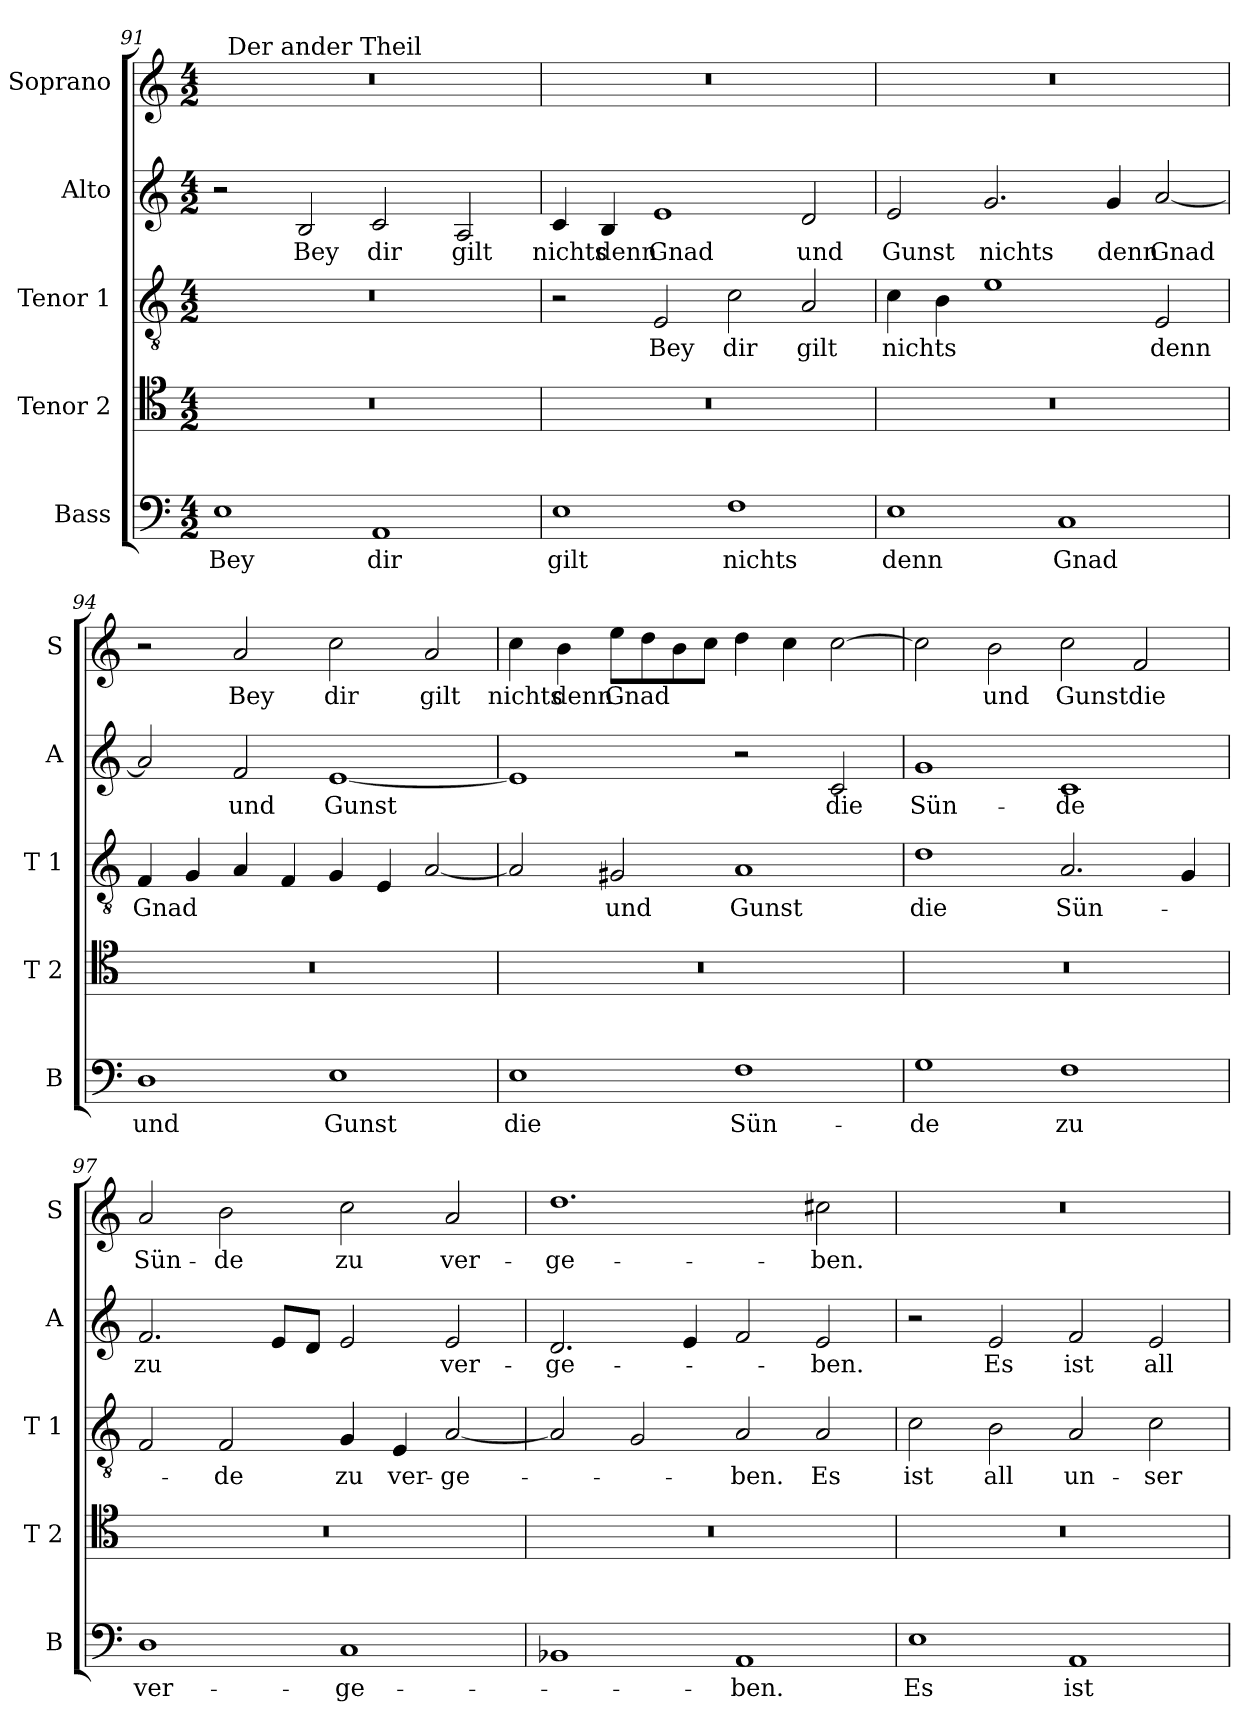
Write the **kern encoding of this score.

**kern	**text	**kern	**kern	**text	**kern	**text	**kern	**text
*part5	*part5	*part4	*part3	*part3	*part2	*part2	*part1	*part1
*staff5	*staff5	*staff4	*staff3	*staff3	*staff2	*staff2	*staff1	*staff1
*I"Bass	*	*I"Tenor 2	*I"Tenor 1	*	*I"Alto	*	*I"Soprano	*
*I'B	*	*I'T 2	*I'T 1	*	*I'A	*	*I'S	*
!!LO:LB:g=z
*clefF4	*	*clefC4	*clefGv2	*	*clefG2	*	*clefG2	*
*k[]	*	*k[]	*k[]	*	*k[]	*	*k[]	*
*C:	*	*C:	*C:	*	*C:	*	*C:	*
*M4/2	*	*M4/2	*M4/2	*	*M4/2	*	*M4/2	*
=91	=91	=91	=91	=91	=91	=91	=91	=91
!	!LO:LY:b	!	!	!	!	!	!	!
*	*	*	*	*	*	*	*^	*
1E	Bey	0r	0r	.	2r	.	0r	32ryy	.
!	!	!	!	!	!	!	!	!LO:TX:a:t=Der ander Theil	!
.	.	.	.	.	.	.	.	1ryy	.
!	!	!	!	!	!	!LO:LY:b	!	!	!
.	.	.	.	.	2B/	Bey	.	.	.
!	!LO:LY:b	!	!	!	!	!LO:LY:b	!	!	!
1AA	dir	.	.	.	2c/	dir	.	.	.
.	.	.	.	.	.	.	.	2ryy	.
!	!	!	!	!	!	!LO:LY:b	!	!	!
.	.	.	.	.	2A/	gilt	.	.	.
.	.	.	.	.	.	.	.	4...ryy	.
=92	=92	=92	=92	=92	=92	=92	=92	=92	=92
!	!LO:LY:b	!	!	!	!	!LO:LY:b	!	!	!
*	*	*	*	*	*	*	*v	*v	*
1E	gilt	0r	2r	.	4c/	nichts	0r	.
!	!	!	!	!	!	!LO:LY:b	!	!
.	.	.	.	.	4B/	denn	.	.
!	!	!	!	!LO:LY:b	!	!LO:LY:b	!	!
.	.	.	2E/	Bey	1e	Gnad	.	.
!	!LO:LY:b	!	!	!LO:LY:b	!	!	!	!
1F	nichts	.	2c\	dir	.	.	.	.
!	!	!	!	!LO:LY:b	!	!LO:LY:b	!	!
.	.	.	2A/	gilt	2d/	und	.	.
=93	=93	=93	=93	=93	=93	=93	=93	=93
!	!LO:LY:b	!	!	!LO:LY:b	!	!LO:LY:b	!	!
1E	denn	0r	4c\	nichts	2e/	Gunst	0r	.
.	.	.	4B\	.	.	.	.	.
!	!	!	!	!	!	!LO:LY:b	!	!
.	.	.	1e	.	2.g/	nichts	.	.
!	!LO:LY:b	!	!	!	!	!	!	!
1C	Gnad	.	.	.	.	.	.	.
!	!	!	!	!	!	!LO:LY:b	!	!
.	.	.	.	.	4g/	denn	.	.
!	!	!	!	!LO:LY:b	!	!LO:LY:b	!	!
.	.	.	2E/	denn	[2a/	Gnad	.	.
=94	=94	=94	=94	=94	=94	=94	=94	=94
!	!LO:LY:b	!	!	!LO:LY:b	!	!	!	!
1D	und	0r	4F/	Gnad	2a/]	.	2r	.
.	.	.	4G/	.	.	.	.	.
!	!	!	!	!	!	!LO:LY:b	!	!LO:LY:b
.	.	.	4A/	.	2f/	und	2a/	Bey
.	.	.	4F/	.	.	.	.	.
!	!LO:LY:b	!	!	!	!	!LO:LY:b	!	!LO:LY:b
1E	Gunst	.	4G/	.	[1e	Gunst	2cc\	dir
.	.	.	4E/	.	.	.	.	.
!	!	!	!	!	!	!	!	!LO:LY:b
.	.	.	[2A/	.	.	.	2a/	gilt
=95	=95	=95	=95	=95	=95	=95	=95	=95
!	!LO:LY:b	!	!	!	!	!	!	!LO:LY:b
1E	die	0r	2A/]	.	1e]	.	4cc\	nichts
!	!	!	!	!	!	!	!	!LO:LY:b
.	.	.	.	.	.	.	4b\	denn
!	!	!	!	!LO:LY:b	!	!	!	!LO:LY:b
.	.	.	2G#X/	und	.	.	8ee\L	Gnad
.	.	.	.	.	.	.	8dd\	.
.	.	.	.	.	.	.	8b\	.
.	.	.	.	.	.	.	8cc\J	.
!	!LO:LY:b	!	!	!LO:LY:b	!	!	!	!
1F	Sün-	.	1A	Gunst	2r	.	4dd\	.
.	.	.	.	.	.	.	4cc\	.
!	!	!	!	!	!	!LO:LY:b	!	!
.	.	.	.	.	2c/	die	[2cc\	.
!!LO:PB:g=z
=96	=96	=96	=96	=96	=96	=96	=96	=96
!	!LO:LY:b	!	!	!LO:LY:b	!	!LO:LY:b	!	!
1G	-de	0r	1d	die	1g	Sün-	2cc\]	.
!	!	!	!	!	!	!	!	!LO:LY:b
.	.	.	.	.	.	.	2b\	und
!	!LO:LY:b	!	!	!LO:LY:b	!	!LO:LY:b	!	!LO:LY:b
1F	zu	.	2.A/	Sün-	1c	-de	2cc\	Gunst
!	!	!	!	!	!	!	!	!LO:LY:b
.	.	.	.	.	.	.	2f/	die
.	.	.	4G/	.	.	.	.	.
=97	=97	=97	=97	=97	=97	=97	=97	=97
!	!LO:LY:b	!	!	!	!	!LO:LY:b	!	!LO:LY:b
1D	ver-	0r	2F/	.	2.f/	zu	2a/	Sün-
!	!	!	!	!LO:LY:b	!	!	!	!LO:LY:b
.	.	.	2F/	-de	.	.	2b\	-de
.	.	.	.	.	8e/L	.	.	.
.	.	.	.	.	8d/J	.	.	.
!	!LO:LY:b	!	!	!LO:LY:b	!	!	!	!LO:LY:b
1C	-ge-	.	4G/	zu	2e/	.	2cc\	zu
!	!	!	!	!LO:LY:b	!	!	!	!
.	.	.	4E/	ver-	.	.	.	.
!	!	!	!	!LO:LY:b	!	!LO:LY:b	!	!LO:LY:b
.	.	.	[2A/	-ge-	2e/	ver-	2a/	ver-
=98	=98	=98	=98	=98	=98	=98	=98	=98
!	!	!	!	!	!	!LO:LY:b	!	!LO:LY:b
1BB-X	.	0r	2A/]	.	2.d/	-ge-	1.dd	-ge-
.	.	.	2G/	.	.	.	.	.
.	.	.	.	.	4e/	.	.	.
!	!LO:LY:b	!	!	!LO:LY:b	!	!	!	!
1AA	-ben.	.	2A/	-ben.	2f/	.	.	.
!	!	!	!	!LO:LY:b	!	!LO:LY:b	!	!LO:LY:b
.	.	.	2A/	Es	2e/	-ben.	2cc#X\	-ben.
=99	=99	=99	=99	=99	=99	=99	=99	=99
!	!LO:LY:b	!	!	!LO:LY:b	!	!	!	!
1E	Es	0r	2c\	ist	2r	.	0r	.
!	!	!	!	!LO:LY:b	!	!LO:LY:b	!	!
.	.	.	2B\	all	2e/	Es	.	.
!	!LO:LY:b	!	!	!LO:LY:b	!	!LO:LY:b	!	!
1AA	ist	.	2A/	un-	2f/	ist	.	.
!	!	!	!	!LO:LY:b	!	!LO:LY:b	!	!
.	.	.	2c\	-ser	2e/	all	.	.
=	=	=	=	=	=	=	=	=
*-	*-	*-	*-	*-	*-	*-	*-	*-
